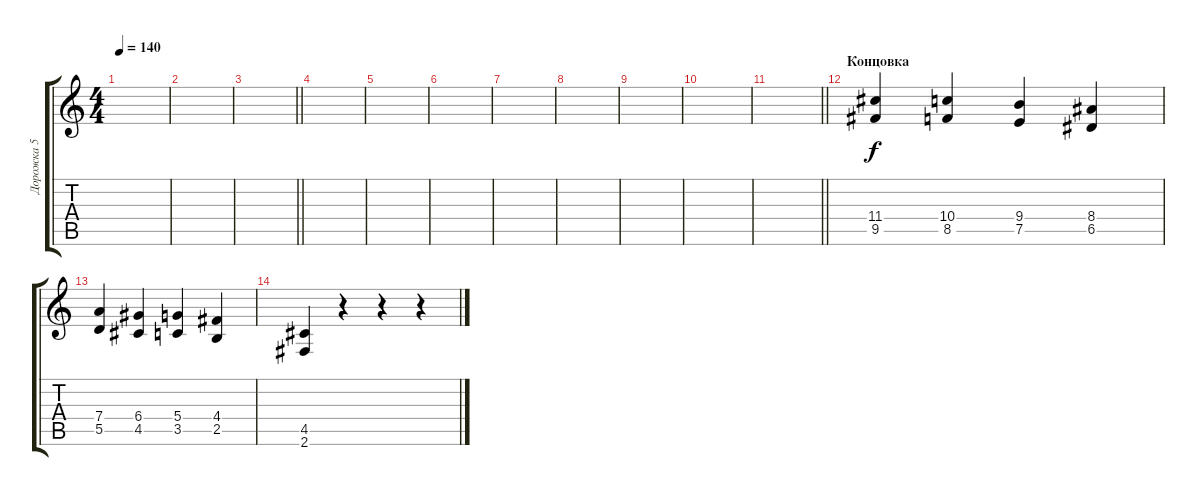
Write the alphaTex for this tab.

\track ("Дорожка 5" "Дорожка 5") {instrument distortionguitar}
\staff {score tabs}
\tuning (E4 B3 G3 D3 A2 E2) {hide}
\ts (4 4)
\tempo 140
\clef g2
\ks c
|
|
\barLineRight lightlight
|
|
|
|
|
|
|
|
\barLineRight lightlight
|
\section ("" "Концовка")
(11.4 9.5).4 (10.4 8.5).4 (9.4 7.5).4 (8.4 6.5).4 |
(7.4 5.5).4 (6.4 4.5).4 (5.4 3.5).4 (4.4 2.5).4 |
(4.5 2.6).4 r.4 r.4 r.4
